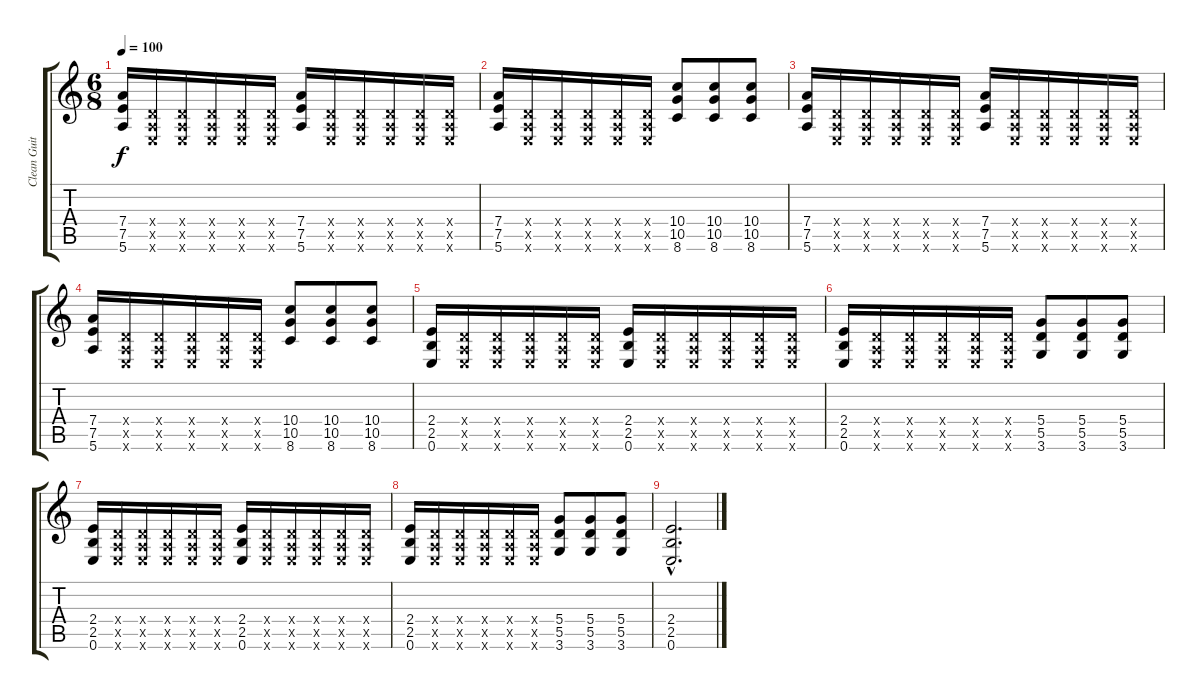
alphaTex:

\track ("Clean Guit" "Clean Guit") {instrument electricguitarclean}
\staff {score tabs}
\tuning (E4 B3 G3 D3 A2 E2) {hide}
\ts (6 8)
\tempo 100
\clef g2
\ks c
(7.4 7.5 5.6).16{dy f} (0.4{x} 0.5{x} 0.6{x}).16 (0.4{x} 0.5{x} 0.6{x}).16 (0.4{x} 0.5{x} 0.6{x}).16 (0.4{x} 0.5{x} 0.6{x}).16 (0.4{x} 0.5{x} 0.6{x}).16 (7.4 7.5 5.6).16 (0.4{x} 0.5{x} 0.6{x}).16 (0.4{x} 0.5{x} 0.6{x}).16 (0.4{x} 0.5{x} 0.6{x}).16 (0.4{x} 0.5{x} 0.6{x}).16 (0.4{x} 0.5{x} 0.6{x}).16 |
(7.4 7.5 5.6).16 (0.4{x} 0.5{x} 0.6{x}).16 (0.4{x} 0.5{x} 0.6{x}).16 (0.4{x} 0.5{x} 0.6{x}).16 (0.4{x} 0.5{x} 0.6{x}).16 (0.4{x} 0.5{x} 0.6{x}).16 (10.4 10.5 8.6).8 (10.4 10.5 8.6).8 (10.4 10.5 8.6).8 |
(7.4 7.5 5.6).16 (0.4{x} 0.5{x} 0.6{x}).16 (0.4{x} 0.5{x} 0.6{x}).16 (0.4{x} 0.5{x} 0.6{x}).16 (0.4{x} 0.5{x} 0.6{x}).16 (0.4{x} 0.5{x} 0.6{x}).16 (7.4 7.5 5.6).16 (0.4{x} 0.5{x} 0.6{x}).16 (0.4{x} 0.5{x} 0.6{x}).16 (0.4{x} 0.5{x} 0.6{x}).16 (0.4{x} 0.5{x} 0.6{x}).16 (0.4{x} 0.5{x} 0.6{x}).16 |
(7.4 7.5 5.6).16 (0.4{x} 0.5{x} 0.6{x}).16 (0.4{x} 0.5{x} 0.6{x}).16 (0.4{x} 0.5{x} 0.6{x}).16 (0.4{x} 0.5{x} 0.6{x}).16 (0.4{x} 0.5{x} 0.6{x}).16 (10.4 10.5 8.6).8 (10.4 10.5 8.6).8 (10.4 10.5 8.6).8 |
(2.4 2.5 0.6).16 (0.4{x} 0.5{x} 0.6{x}).16 (0.4{x} 0.5{x} 0.6{x}).16 (0.4{x} 0.5{x} 0.6{x}).16 (0.4{x} 0.5{x} 0.6{x}).16 (0.4{x} 0.5{x} 0.6{x}).16 (2.4 2.5 0.6).16 (0.4{x} 0.5{x} 0.6{x}).16 (0.4{x} 0.5{x} 0.6{x}).16 (0.4{x} 0.5{x} 0.6{x}).16 (0.4{x} 0.5{x} 0.6{x}).16 (0.4{x} 0.5{x} 0.6{x}).16 |
(2.4 2.5 0.6).16 (0.4{x} 0.5{x} 0.6{x}).16 (0.4{x} 0.5{x} 0.6{x}).16 (0.4{x} 0.5{x} 0.6{x}).16 (0.4{x} 0.5{x} 0.6{x}).16 (0.4{x} 0.5{x} 0.6{x}).16 (5.4 5.5 3.6).8 (5.4 5.5 3.6).8 (5.4 5.5 3.6).8 |
(2.4 2.5 0.6).16 (0.4{x} 0.5{x} 0.6{x}).16 (0.4{x} 0.5{x} 0.6{x}).16 (0.4{x} 0.5{x} 0.6{x}).16 (0.4{x} 0.5{x} 0.6{x}).16 (0.4{x} 0.5{x} 0.6{x}).16 (2.4 2.5 0.6).16 (0.4{x} 0.5{x} 0.6{x}).16 (0.4{x} 0.5{x} 0.6{x}).16 (0.4{x} 0.5{x} 0.6{x}).16 (0.4{x} 0.5{x} 0.6{x}).16 (0.4{x} 0.5{x} 0.6{x}).16 |
(2.4 2.5 0.6).16 (0.4{x} 0.5{x} 0.6{x}).16 (0.4{x} 0.5{x} 0.6{x}).16 (0.4{x} 0.5{x} 0.6{x}).16 (0.4{x} 0.5{x} 0.6{x}).16 (0.4{x} 0.5{x} 0.6{x}).16 (5.4 5.5 3.6).8 (5.4 5.5 3.6).8 (5.4 5.5 3.6).8 |
(2.4{hac} 2.5{hac} 0.6{hac}).2{d}
